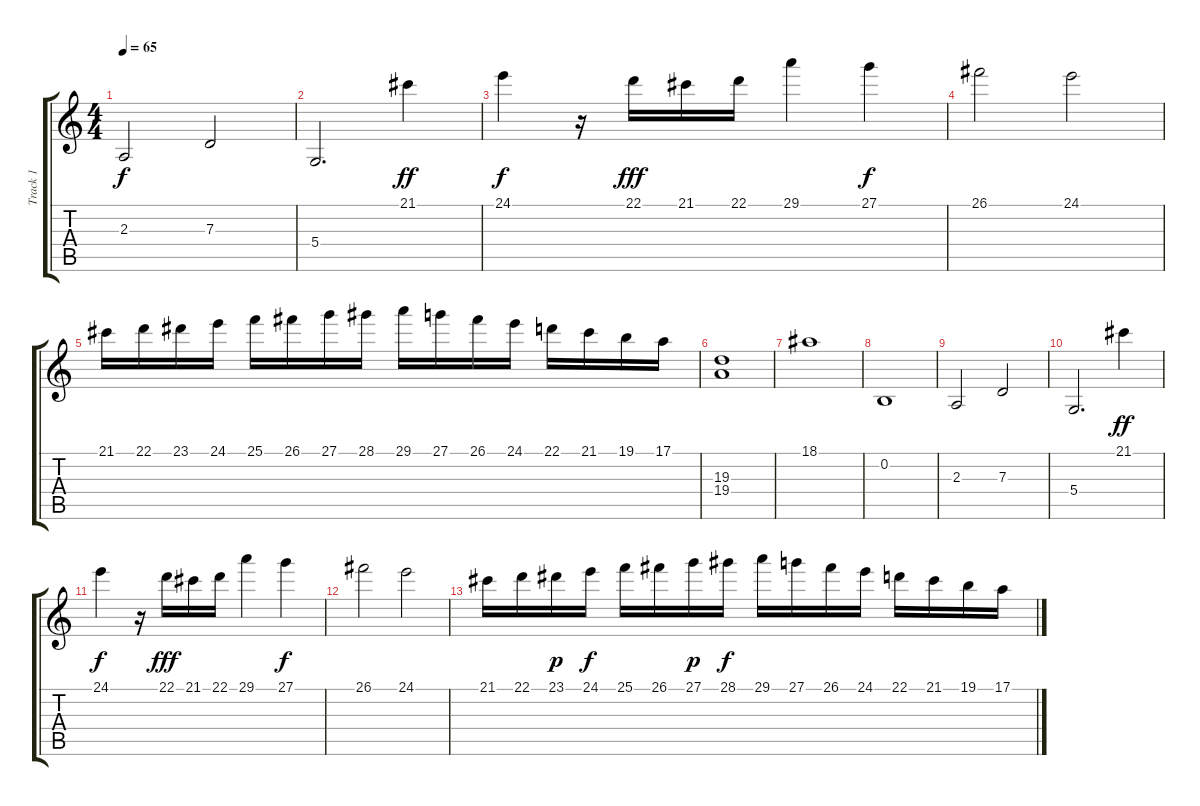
\track ("Track 1" "Track 1") {instrument stringensemble2}
\staff {score tabs}
\tuning (E4 B3 G3 D3 A2 E2) {hide}
\ts (4 4)
\tempo 65
\clef g2
\ks c
2.3.2{dy f} 7.3.2 |
5.4.2{d} 21.1.4{dy ff} |
24.1.4{dy f} r.16 22.1.16{dy fff} 21.1.16 22.1.16 29.1.4 27.1.4{dy f} |
26.1.2 24.1.2 |
21.1.16 22.1.16 23.1.16 24.1.16 25.1.16 26.1.16 27.1.16 28.1.16 29.1.16 27.1.16 26.1.16 24.1.16 22.1.16 21.1.16 19.1.16 17.1.16 |
(19.3 19.4).1 |
18.1.1 |
0.2.1 |
2.3.2 7.3.2 |
5.4.2{d} 21.1.4{dy ff} |
24.1.4{dy f} r.16 22.1.16{dy fff} 21.1.16 22.1.16 29.1.4 27.1.4{dy f} |
26.1.2 24.1.2 |
21.1.16 22.1.16 23.1.16{dy p} 24.1.16{dy f} 25.1.16 26.1.16 27.1.16{dy p} 28.1.16{dy f} 29.1.16 27.1.16 26.1.16 24.1.16 22.1.16 21.1.16 19.1.16 17.1.16
